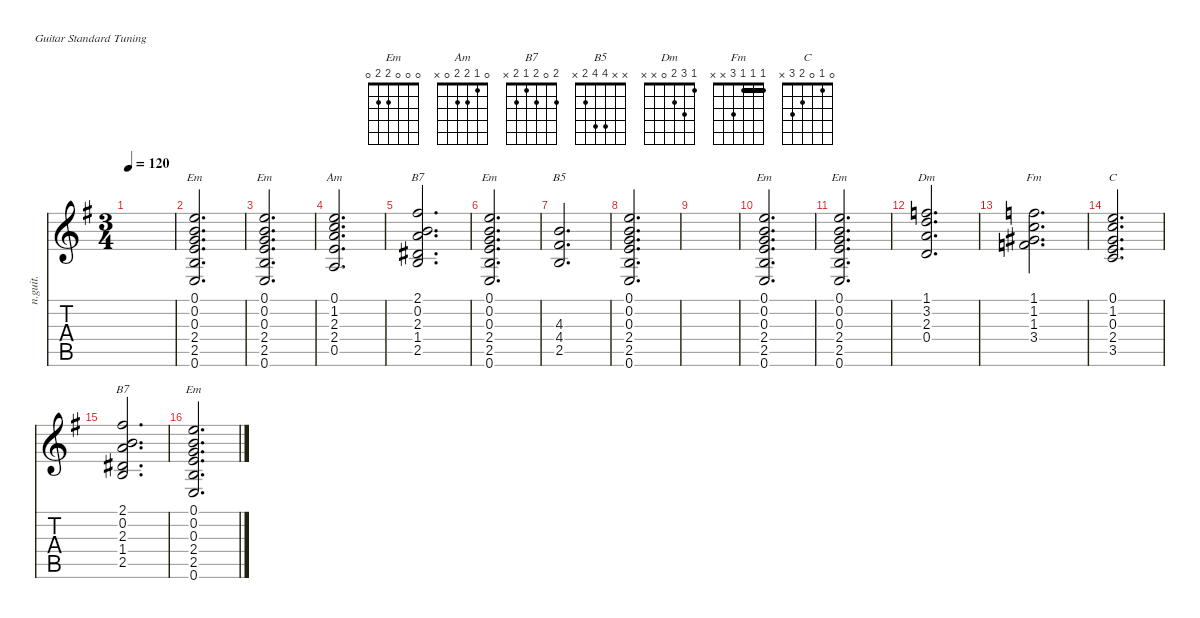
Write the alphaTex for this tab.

\defaultSystemsLayout 4
\hideDynamics
\bracketExtendMode nobrackets
\otherSystemsTrackNameOrientation horizontal
\track ("Nylon Guitar" "n.guit.") {instrument acousticguitarnylon}
\staff {score tabs}
\tuning (E4 B3 G3 D3 A2 E2)
\chord ("Em" 0 0 0 2 2 0)
\chord ("Am" 0 1 2 2 0 x)
\chord ("B7" 2 0 2 1 2 x)
\chord ("B5" x x 4 4 2 x)
\chord ("Dm" 1 3 2 0 x x)
\chord ("Fm" 1 1 1 3 x x) {barre (1 1)}
\chord ("C" 0 1 0 2 3 x)
\ts (3 4)
\beaming (8 2 2 2)
\scale
1.15319
\tempo 120
\accidentals auto
\clef g2
\ottava regular
\simile none
\ks eminor
|
\scale
0.948937 (0.6{acc forcenatural} 2.5{acc forcenatural} 2.4{acc forcenatural} 0.3{acc forcenatural} 0.2{acc forcenatural} 0.1{acc forcenatural}).2{d ch "Em" beam Up} |
\scale
0.948937 (0.6{acc forcenatural} 2.5{acc forcenatural} 2.4{acc forcenatural} 0.3{acc forcenatural} 0.2{acc forcenatural} 0.1{acc forcenatural}).2{d ch "Em" beam Up} |
\scale
0.948937 (0.5{acc forcenatural} 2.4{acc forcenatural} 2.3{acc forcenatural} 1.2{acc forcenatural} 0.1{acc forcenatural}).2{d ch "Am" beam Up} |
\scale
1.07012 (2.5{acc forcenatural} 1.4{acc #} 2.3{acc forcenatural} 0.2{acc forcenatural} 2.1{acc #}).2{d ch "B7" beam Up} |
\scale
0.988019 (0.6{acc forcenatural} 2.5{acc forcenatural} 2.4{acc forcenatural} 0.3{acc forcenatural} 0.2{acc forcenatural} 0.1{acc forcenatural}).2{d ch "Em" beam Up} |
\scale
0.953844 (2.5{acc forcenatural} 4.4{acc #} 4.3{acc forcenatural}).2{d ch "B5" beam Up} |
\scale
0.988019 (0.6{acc forcenatural} 2.5{acc forcenatural} 2.4{acc forcenatural} 0.3{acc forcenatural} 0.2{acc forcenatural} 0.1{acc forcenatural}).2{d beam Up} |
\scale
1.09636 |
\scale
0.96788 (0.6{acc forcenatural} 2.5{acc forcenatural} 2.4{acc forcenatural} 0.3{acc forcenatural} 0.2{acc forcenatural} 0.1{acc forcenatural}).2{d ch "Em" beam Up} |
\scale
0.96788 (0.6{acc forcenatural} 2.5{acc forcenatural} 2.4{acc forcenatural} 0.3{acc forcenatural} 0.2{acc forcenatural} 0.1{acc forcenatural}).2{d ch "Em" beam Up} |
\scale
0.96788 (0.4{acc forcenatural} 2.3{acc forcenatural} 3.2{acc forcenatural} 1.1{acc forcenatural}).2{d ch "Dm" beam Up} |
\scale
1.12855 (3.4{acc forcenatural} 1.3{acc #} 1.2{acc forcenatural} 1.1{acc forcenatural}).2{d ch "Fm" beam Down} |
\scale
0.967436 (3.5{acc forcenatural} 2.4{acc forcenatural} 0.3{acc forcenatural} 1.2{acc forcenatural} 0.1{acc forcenatural}).2{d ch "C" beam Up} |
\scale
0.884026 (2.5{acc forcenatural} 1.4{acc #} 2.3{acc forcenatural} 0.2{acc forcenatural} 2.1{acc #}).2{d ch "B7" beam Up} |
\scale
1.01999 (0.6{acc forcenatural} 2.5{acc forcenatural} 2.4{acc forcenatural} 0.3{acc forcenatural} 0.2{acc forcenatural} 0.1{acc forcenatural}).2{d ch "Em" beam Up}
